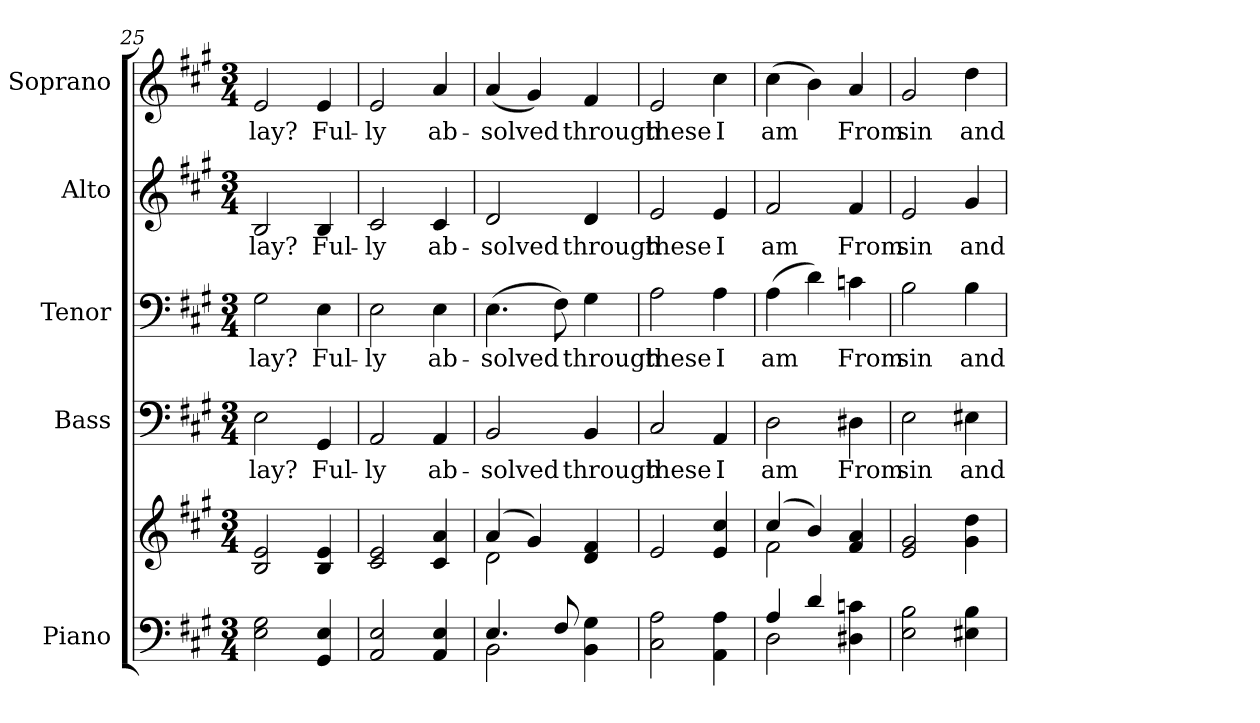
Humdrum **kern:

**kern	**kern	**kern	**text	**kern	**text	**kern	**text	**kern	**text
*part5	*part5	*part4	*part4	*part3	*part3	*part2	*part2	*part1	*part1
*staff6	*staff5	*staff4	*staff4	*staff3	*staff3	*staff2	*staff2	*staff1	*staff1
*I"Piano	*	*I"Bass	*	*I"Tenor	*	*I"Alto	*	*I"Soprano	*
*I'Pno.	*	*I'B.	*	*I'T.	*	*I'A.	*	*I'S.	*
*clefF4	*clefG2	*clefF4	*	*clefF4	*	*clefG2	*	*clefG2	*
*k[f#c#g#]	*k[f#c#g#]	*k[f#c#g#]	*	*k[f#c#g#]	*	*k[f#c#g#]	*	*k[f#c#g#]	*
*A:	*A:	*A:	*	*A:	*	*A:	*	*A:	*
*M3/4	*M3/4	*M3/4	*	*M3/4	*	*M3/4	*	*M3/4	*
=25	=25	=25	=25	=25	=25	=25	=25	=25	=25
!	!	!	!LO:LY:b:color=#000000	!	!	!	!	!	!
!	!	!	!	!	!LO:LY:b:color=#000000	!	!	!	!
!	!	!	!	!	!	!	!LO:LY:b:color=#000000	!	!
!	!	!	!	!	!	!	!	!	!LO:LY:b:color=#000000
2Ei\ 2G#i	2Bi/ 2ei	2Ei\	lay?	2G#i\	lay?	2Bi/	lay?	2ei/	lay?
!	!	!	!LO:LY:b:color=#000000	!	!	!	!	!	!
!	!	!	!	!	!LO:LY:b:color=#000000	!	!	!	!
!	!	!	!	!	!	!	!LO:LY:b:color=#000000	!	!
!	!	!	!	!	!	!	!	!	!LO:LY:b:color=#000000
4GG#i/ 4Ei	4Bi/ 4ei	4GG#i/	Ful-	4Ei\	Ful-	4Bi/	Ful-	4ei/	Ful-
=26	=26	=26	=26	=26	=26	=26	=26	=26	=26
!	!	!	!LO:LY:b:color=#000000	!	!	!	!	!	!
!	!	!	!	!	!LO:LY:b:color=#000000	!	!	!	!
!	!	!	!	!	!	!	!LO:LY:b:color=#000000	!	!
!	!	!	!	!	!	!	!	!	!LO:LY:b:color=#000000
2AAi/ 2Ei	2c#i/ 2ei	2AAi/	-ly	2Ei\	-ly	2c#i/	-ly	2ei/	-ly
!	!	!	!LO:LY:b:color=#000000	!	!	!	!	!	!
!	!	!	!	!	!LO:LY:b:color=#000000	!	!	!	!
!	!	!	!	!	!	!	!LO:LY:b:color=#000000	!	!
!	!	!	!	!	!	!	!	!	!LO:LY:b:color=#000000
4AAi/ 4Ei	4c#i/ 4ai	4AAi/	ab-	4Ei\	ab-	4c#i/	ab-	4ai/	ab-
!!LO:PB:g=z
=27	=27	=27	=27	=27	=27	=27	=27	=27	=27
*^	*^	*	*	*	*	*	*	*	*
!	!	!	!	!	!LO:LY:b:color=#000000	!	!	!	!	!	!
!	!	!	!	!	!	!	!LO:LY:b:color=#000000	!	!	!	!
!	!	!	!	!	!	!	!	!	!LO:LY:b:color=#000000	!	!
!	!	!	!	!	!	!	!	!	!	!	!LO:LY:b:color=#000000
4.Ei/	2BBi\	(4ai/	2di\	2BBi/	-solved	(4.Ei\	-solved	2di/	-solved	(4ai/	-solved
.	.	4g#i/)	.	.	.	.	.	.	.	4g#i/)	.
8F#i/	.	.	.	.	.	8F#i\)	.	.	.	.	.
!	!	!	!	!	!LO:LY:b:color=#000000	!	!	!	!	!	!
!	!	!	!	!	!	!	!LO:LY:b:color=#000000	!	!	!	!
!	!	!	!	!	!	!	!	!	!LO:LY:b:color=#000000	!	!
!	!	!	!	!	!	!	!	!	!	!	!LO:LY:b:color=#000000
4BBi\ 4G#i	4ryy	4di/ 4f#i	4ryy	4BBi/	through	4G#i\	through	4di/	through	4f#i/	through
*v	*v	*	*	*	*	*	*	*	*	*	*
*	*v	*v	*	*	*	*	*	*	*	*
=28	=28	=28	=28	=28	=28	=28	=28	=28	=28
*^	*^	*	*	*	*	*	*	*	*
!	!	!	!	!	!LO:LY:b:color=#000000	!	!	!	!	!	!
*v	*v	*	*	*	*	*	*	*	*	*	*
*	*v	*v	*	*	*	*	*	*	*	*
*^	*^	*	*	*	*	*	*	*	*
!	!	!	!	!	!	!	!LO:LY:b:color=#000000	!	!	!	!
*v	*v	*	*	*	*	*	*	*	*	*	*
*	*v	*v	*	*	*	*	*	*	*	*
*^	*^	*	*	*	*	*	*	*	*
!	!	!	!	!	!	!	!	!	!LO:LY:b:color=#000000	!	!
*v	*v	*	*	*	*	*	*	*	*	*	*
*	*v	*v	*	*	*	*	*	*	*	*
*^	*^	*	*	*	*	*	*	*	*
!	!	!	!	!	!	!	!	!	!	!	!LO:LY:b:color=#000000
*v	*v	*	*	*	*	*	*	*	*	*	*
*	*v	*v	*	*	*	*	*	*	*	*
2C#i\ 2Ai	2ei/	2C#i/	these	2Ai\	these	2ei/	these	2ei/	these
!	!	!	!LO:LY:b:color=#000000	!	!	!	!	!	!
!	!	!	!	!	!LO:LY:b:color=#000000	!	!	!	!
!	!	!	!	!	!	!	!LO:LY:b:color=#000000	!	!
!	!	!	!	!	!	!	!	!	!LO:LY:b:color=#000000
4AAi\ 4Ai	4ei/ 4cc#i	4AAi/	I	4Ai\	I	4ei/	I	4cc#i\	I
=29	=29	=29	=29	=29	=29	=29	=29	=29	=29
*^	*^	*	*	*	*	*	*	*	*
!	!	!	!	!	!LO:LY:b:color=#000000	!	!	!	!	!	!
!	!	!	!	!	!	!	!LO:LY:b:color=#000000	!	!	!	!
!	!	!	!	!	!	!	!	!	!LO:LY:b:color=#000000	!	!
!	!	!	!	!	!	!	!	!	!	!	!LO:LY:b:color=#000000
4Ai/	2Di\	(4cc#i/	2f#i\	2Di\	am	(4Ai\	am	2f#i/	am	(4cc#i\	am
4di/	.	4bi/)	.	.	.	4di\)	.	.	.	4bi\)	.
!	!	!	!	!	!LO:LY:b:color=#000000	!	!	!	!	!	!
!	!	!	!	!	!	!	!LO:LY:b:color=#000000	!	!	!	!
!	!	!	!	!	!	!	!	!	!LO:LY:b:color=#000000	!	!
!	!	!	!	!	!	!	!	!	!	!	!LO:LY:b:color=#000000
4D#Xi\ 4cni	4ryy	4f#i/ 4ai	4ryy	4D#Xi\	From	4cni\	From	4f#i/	From	4ai/	From
*v	*v	*	*	*	*	*	*	*	*	*	*
*	*v	*v	*	*	*	*	*	*	*	*
!!LO:PB:g=z
=30	=30	=30	=30	=30	=30	=30	=30	=30	=30
*^	*^	*	*	*	*	*	*	*	*
!	!	!	!	!	!LO:LY:b:color=#000000	!	!	!	!	!	!
*v	*v	*	*	*	*	*	*	*	*	*	*
*	*v	*v	*	*	*	*	*	*	*	*
*^	*^	*	*	*	*	*	*	*	*
!	!	!	!	!	!	!	!LO:LY:b:color=#000000	!	!	!	!
*v	*v	*	*	*	*	*	*	*	*	*	*
*	*v	*v	*	*	*	*	*	*	*	*
*^	*^	*	*	*	*	*	*	*	*
!	!	!	!	!	!	!	!	!	!LO:LY:b:color=#000000	!	!
*v	*v	*	*	*	*	*	*	*	*	*	*
*	*v	*v	*	*	*	*	*	*	*	*
*^	*^	*	*	*	*	*	*	*	*
!	!	!	!	!	!	!	!	!	!	!	!LO:LY:b:color=#000000
*v	*v	*	*	*	*	*	*	*	*	*	*
*	*v	*v	*	*	*	*	*	*	*	*
2Ei\ 2Bi	2ei/ 2g#i	2Ei\	sin	2Bi\	sin	2ei/	sin	2g#i/	sin
!	!	!	!LO:LY:b:color=#000000	!	!	!	!	!	!
!	!	!	!	!	!LO:LY:b:color=#000000	!	!	!	!
!	!	!	!	!	!	!	!LO:LY:b:color=#000000	!	!
!	!	!	!	!	!	!	!	!	!LO:LY:b:color=#000000
4E#Xi\ 4Bi	4g#i\ 4ddi	4E#Xi\	and	4Bi\	and	4g#i/	and	4ddi\	and
=	=	=	=	=	=	=	=	=	=
*-	*-	*-	*-	*-	*-	*-	*-	*-	*-
